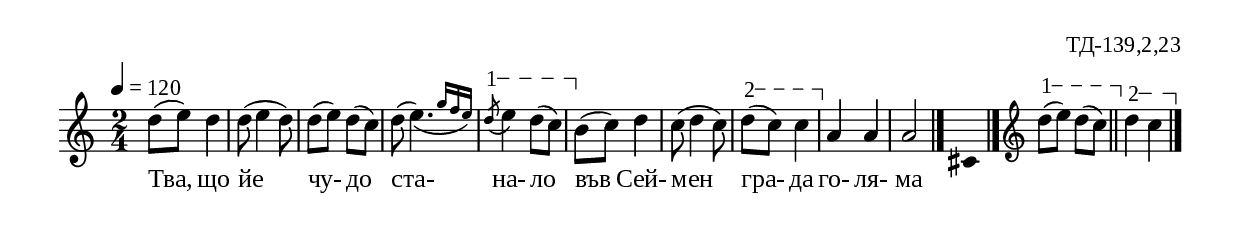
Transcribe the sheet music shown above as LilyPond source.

%{
kav_139_2_23
%}

\include "td-preamble.ly"

\score {
\relative c'' {
 \tempo 4 = 120
 \time 2/4
 d8( e) d4 | d8( e4 d8) | d( e) d( c) | 
 d(  \slurDown \afterGrace e4.)( { g16[ f e]) } \slurNeutral |
\varA 
 \acciaccatura d8\startTextSpan e4 d8( c\stopTextSpan) | 
 b( c) d4 | c8( d4 c8) | 
\varB
 d\startTextSpan( c) c4\stopTextSpan | 
 a a | a2
 \bar "|." 
s4 \fixB cis, \fixC
 \bar "|."
 \endm
\varA 
 d'8\startTextSpan( e) d8( c\stopTextSpan) \bar "||"
\varB
 d4\startTextSpan c4\stopTextSpan  
  \bar "|."
}
\addlyrics { Тва, що йе чу- до ста- на- ло във Сей- мен гра- да го- ля- ма }
%
\layout {
  indent = #0
  line-width = 190\mm
  ragged-right=##f
}
%
\midi { 
	\context {
		\Score
		tempoWholesPerMinute = #(ly:make-moment 120 4)
		}
	}
}
%
\header{
  opus = "ТД-139,2,23"
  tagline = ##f
}


